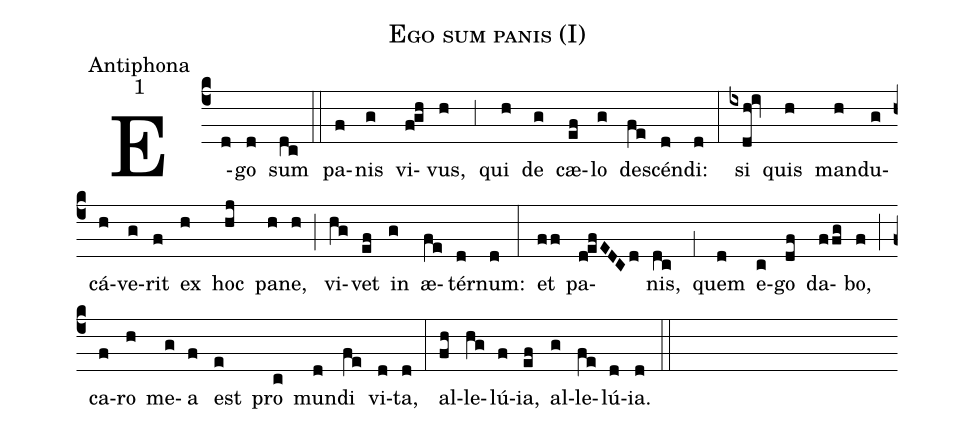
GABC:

name:Ego sum panis (I);
office-part:Antiphona;
mode:1;
%%
(c4) E(d)go(d) sum(dc) (::)
pa(f)nis(g) vi(f!gh)vus,(h) (,3) qui(h) de(g) cæ(ef)lo(g) de(fe)scén(d)di:(d) (:)
si(ixdh!iv) quis(h) man(h)du(g)cá(h)ve(g)rit(f) ex(h) hoc(hj) pa(h)ne,(h) (;) vi(hg)vet(ef) in(g) æ(fe)tér(d)num:(d) (:)
et(ff) pa(d!efEDCd)nis,(dc) (,1) quem(d) e(c)go(df) da(ffg)bo,(f) (;) ca(f)ro(h) me(g)a(f) est(e) pro(c) mun(d)di(fe) vi(d)ta,(d) (:)
al(fh)le(hg)lú(f)ia,(ef) al(g)le(fe)lú(d)ia.(d) (::)
